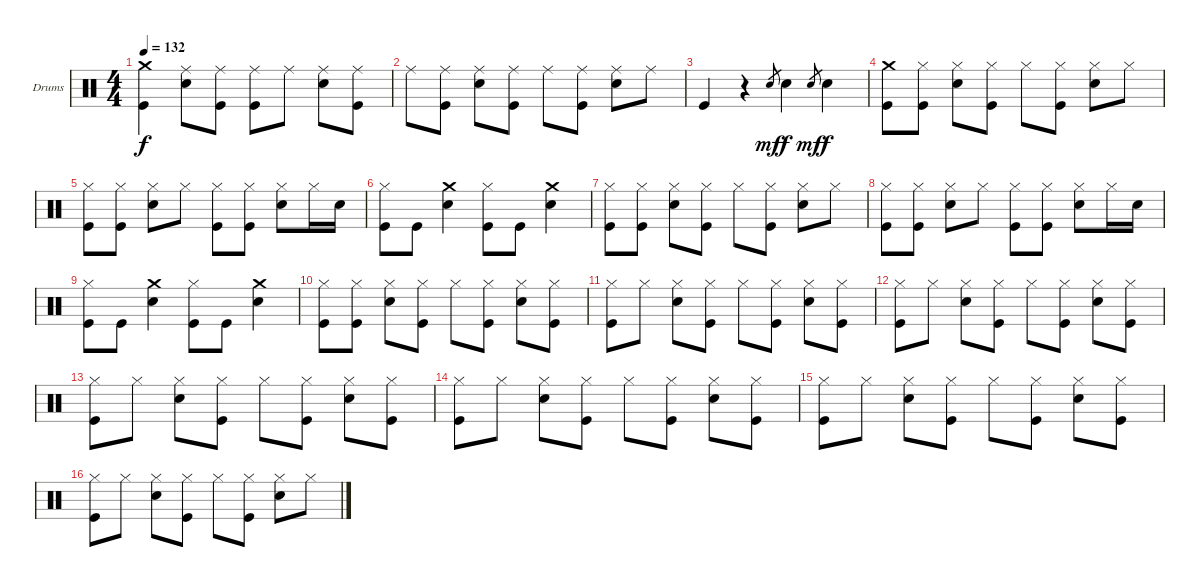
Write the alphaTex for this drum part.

\bracketExtendMode groupsimilarinstruments
\firstSystemTrackNameOrientation horizontal
\otherSystemsTrackNameOrientation horizontal
\track ("Drumkit" "Drums") {multiBarRest instrument percussion}
\staff {score}
\articulation defaults
\ts (4 4)
\tempo 132
\clef neutral
\ks c
("Crash medium (hit)" "Kick (hit)").4{dy f} ("Ride (middle)" "Snare (hit) 2").8 ("Kick (hit)" "Ride (middle)").8 ("Ride (middle)" "Kick (hit)").8 "Ride (middle)".8 ("Snare (hit) 2" "Ride (middle)").8 ("Ride (middle)" "Kick (hit)").8 |
"Ride (middle)".8 ("Kick (hit)" "Ride (middle)").8 ("Ride (middle)" "Snare (hit) 2").8 ("Kick (hit)" "Ride (middle)").8 "Ride (middle)".8 ("Ride (middle)" "Kick (hit)").8 ("Snare (hit) 2" "Ride (middle)").8 "Ride (middle)".8 |
"Kick (hit)".4 r.4 "Snare (hit) 2".8{gr dy mf} "Snare (hit) 2".4{dy f} "Snare (hit) 2".8{gr dy mf} "Snare (hit) 2".4{dy f} |
("Crash medium (hit)" "Kick (hit)").8 ("Hi-Hat (closed)" "Kick (hit)").8 ("Hi-Hat (closed)" "Snare (hit) 2").8 ("Hi-Hat (closed)" "Kick (hit)").8 "Hi-Hat (closed)".8 ("Hi-Hat (closed)" "Kick (hit)").8 ("Hi-Hat (closed)" "Snare (hit) 2").8 "Hi-Hat (closed)".8 |
("Hi-Hat (closed)" "Kick (hit)").8 ("Hi-Hat (closed)" "Kick (hit)").8 ("Hi-Hat (closed)" "Snare (hit) 2").8 "Hi-Hat (closed)".8 ("Hi-Hat (closed)" "Kick (hit)").8 ("Hi-Hat (closed)" "Kick (hit)").8 ("Hi-Hat (closed)" "Snare (hit) 2").8 "Hi-Hat (closed)".16 "Snare (hit) 2".16 |
("Kick (hit)" "Hi-Hat (closed)").8 "Kick (hit)".8 ("Crash medium (hit)" "Snare (hit) 2").4 ("Kick (hit)" "Hi-Hat (closed)").8 "Kick (hit)".8 ("Crash medium (hit)" "Snare (hit) 2").4 |
("Hi-Hat (closed)" "Kick (hit)").8 ("Hi-Hat (closed)" "Kick (hit)").8 ("Hi-Hat (closed)" "Snare (hit) 2").8 ("Hi-Hat (closed)" "Kick (hit)").8 "Hi-Hat (closed)".8 ("Hi-Hat (closed)" "Kick (hit)").8 ("Hi-Hat (closed)" "Snare (hit) 2").8 "Hi-Hat (closed)".8 |
("Hi-Hat (closed)" "Kick (hit)").8 ("Hi-Hat (closed)" "Kick (hit)").8 ("Hi-Hat (closed)" "Snare (hit) 2").8 "Hi-Hat (closed)".8 ("Hi-Hat (closed)" "Kick (hit)").8 ("Hi-Hat (closed)" "Kick (hit)").8 ("Hi-Hat (closed)" "Snare (hit) 2").8 "Hi-Hat (closed)".16 "Snare (hit) 2".16 |
("Kick (hit)" "Hi-Hat (closed)").8 "Kick (hit)".8 ("Crash medium (hit)" "Snare (hit) 2").4 ("Kick (hit)" "Hi-Hat (closed)").8 "Kick (hit)".8 ("Crash medium (hit)" "Snare (hit) 2").4 |
("Hi-Hat (closed)" "Kick (hit)").8 ("Hi-Hat (closed)" "Kick (hit)").8 ("Hi-Hat (closed)" "Snare (hit) 2").8 ("Hi-Hat (closed)" "Kick (hit)").8 "Hi-Hat (closed)".8 ("Hi-Hat (closed)" "Kick (hit)").8 ("Hi-Hat (closed)" "Snare (hit) 2").8 ("Hi-Hat (closed)" "Kick (hit)").8 |
("Kick (hit)" "Hi-Hat (closed)").8 "Hi-Hat (closed)".8 ("Snare (hit) 2" "Hi-Hat (closed)").8 ("Kick (hit)" "Hi-Hat (closed)").8 "Hi-Hat (closed)".8 ("Kick (hit)" "Hi-Hat (closed)").8 ("Snare (hit) 2" "Hi-Hat (closed)").8 ("Kick (hit)" "Hi-Hat (closed)").8 |
("Hi-Hat (closed)" "Kick (hit)").8 "Hi-Hat (closed)".8 ("Hi-Hat (closed)" "Snare (hit) 2").8 ("Hi-Hat (closed)" "Kick (hit)").8 "Hi-Hat (closed)".8 ("Hi-Hat (closed)" "Kick (hit)").8 ("Hi-Hat (closed)" "Snare (hit) 2").8 ("Hi-Hat (closed)" "Kick (hit)").8 |
("Kick (hit)" "Hi-Hat (closed)").8 "Hi-Hat (closed)".8 ("Snare (hit) 2" "Hi-Hat (closed)").8 ("Kick (hit)" "Hi-Hat (closed)").8 "Hi-Hat (closed)".8 ("Kick (hit)" "Hi-Hat (closed)").8 ("Snare (hit) 2" "Hi-Hat (closed)").8 ("Kick (hit)" "Hi-Hat (closed)").8 |
("Hi-Hat (closed)" "Kick (hit)").8 "Hi-Hat (closed)".8 ("Hi-Hat (closed)" "Snare (hit) 2").8 ("Hi-Hat (closed)" "Kick (hit)").8 "Hi-Hat (closed)".8 ("Hi-Hat (closed)" "Kick (hit)").8 ("Hi-Hat (closed)" "Snare (hit) 2").8 ("Hi-Hat (closed)" "Kick (hit)").8 |
("Kick (hit)" "Hi-Hat (closed)").8 "Hi-Hat (closed)".8 ("Snare (hit) 2" "Hi-Hat (closed)").8 ("Kick (hit)" "Hi-Hat (closed)").8 "Hi-Hat (closed)".8 ("Kick (hit)" "Hi-Hat (closed)").8 ("Snare (hit) 2" "Hi-Hat (closed)").8 ("Kick (hit)" "Hi-Hat (closed)").8 |
("Hi-Hat (closed)" "Kick (hit)").8 "Hi-Hat (closed)".8 ("Hi-Hat (closed)" "Snare (hit) 2").8 ("Hi-Hat (closed)" "Kick (hit)").8 "Hi-Hat (closed)".8 ("Hi-Hat (closed)" "Kick (hit)").8 ("Hi-Hat (closed)" "Snare (hit) 2").8 "Hi-Hat (closed)".8
